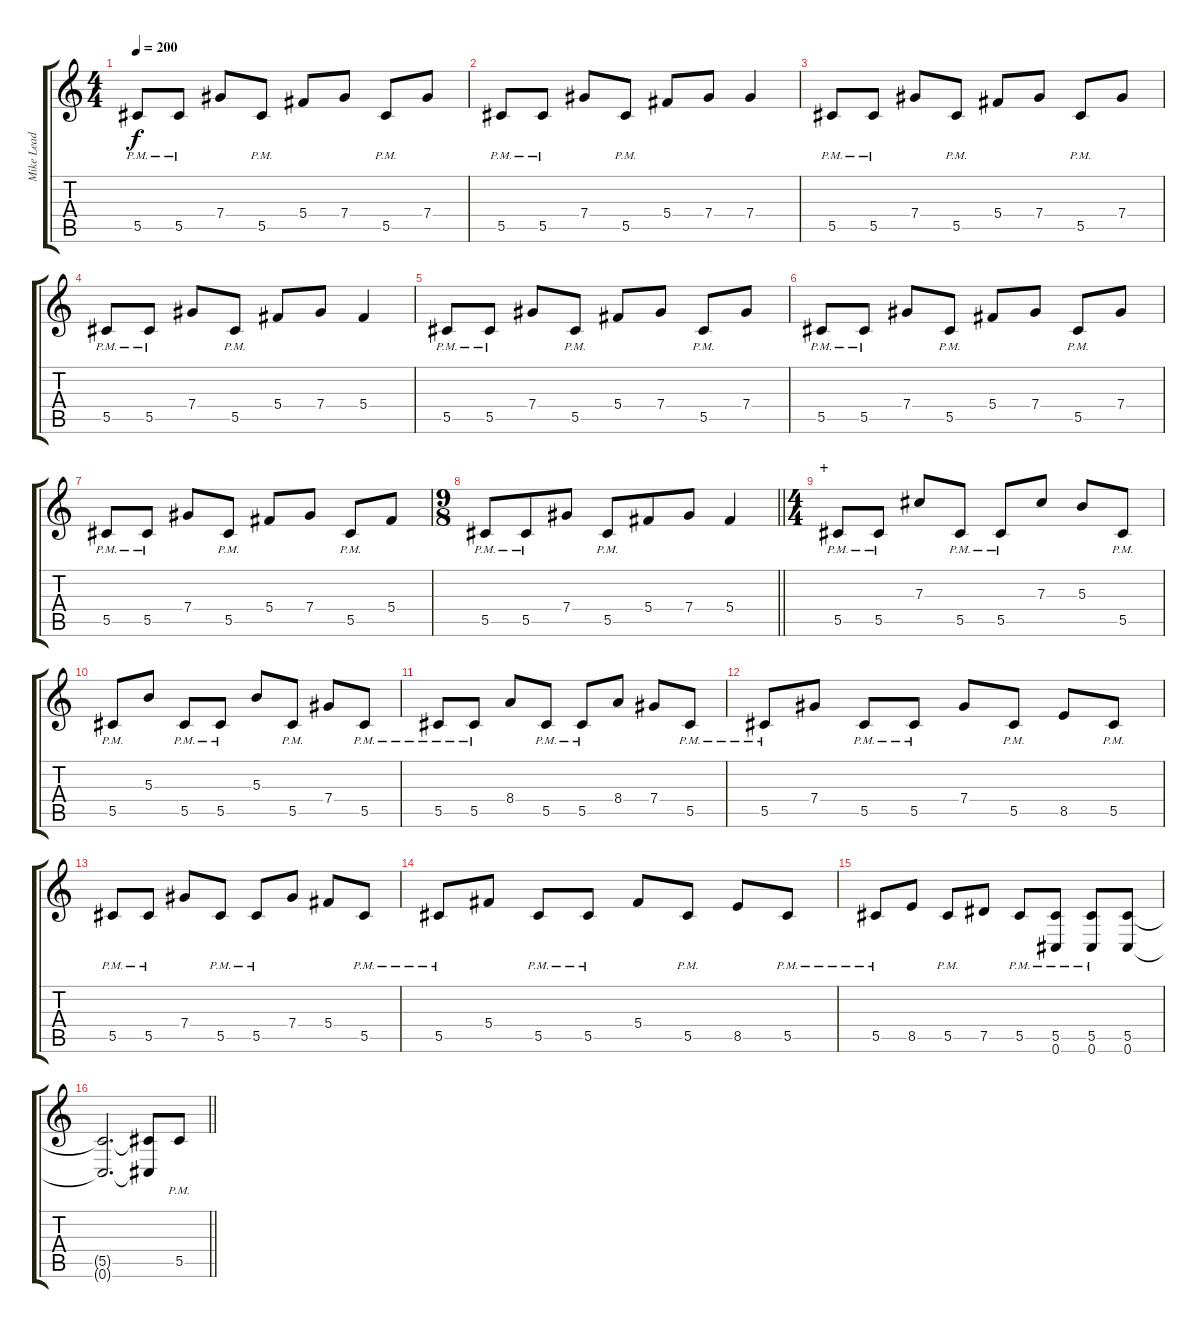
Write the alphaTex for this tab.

\track ("Mike Lead" "Mike Lead") {instrument distortionguitar}
\staff {score tabs}
\tuning (Eb4 Bb3 Gb3 Db3 Ab2 Db2) {hide}
\ts (4 4)
\tempo 200
\clef g2
\ks c
5.5{pm}.8{dy f} 5.5{pm}.8 7.4.8 5.5{pm}.8 5.4.8 7.4.8 5.5{pm}.8 7.4.8 |
5.5{pm}.8 5.5{pm}.8 7.4.8 5.5{pm}.8 5.4.8 7.4.8 7.4.4 |
5.5{pm}.8 5.5{pm}.8 7.4.8 5.5{pm}.8 5.4.8 7.4.8 5.5{pm}.8 7.4.8 |
5.5{pm}.8 5.5{pm}.8 7.4.8 5.5{pm}.8 5.4.8 7.4.8 5.4.4 |
5.5{pm}.8 5.5{pm}.8 7.4.8 5.5{pm}.8 5.4.8 7.4.8 5.5{pm}.8 7.4.8 |
5.5{pm}.8 5.5{pm}.8 7.4.8 5.5{pm}.8 5.4.8 7.4.8 5.5{pm}.8 7.4.8 |
5.5{pm}.8 5.5{pm}.8 7.4.8 5.5{pm}.8 5.4.8 7.4.8 5.5{pm}.8 5.4.8 |
\ts (9 8)
\barLineRight lightlight
5.5{pm}.8 5.5{pm}.8 7.4.8 5.5{pm}.8 5.4.8 7.4.8 5.4.4 |
\ts (4 4)
\section ("" "+")
5.5{pm}.8 5.5{pm}.8 7.3.8 5.5{pm}.8 5.5{pm}.8 7.3.8 5.3.8 5.5{pm}.8 |
5.5{pm}.8 5.3.8 5.5{pm}.8 5.5{pm}.8 5.3.8 5.5{pm}.8 7.4.8 5.5{pm}.8 |
5.5{pm}.8 5.5{pm}.8 8.4.8 5.5{pm}.8 5.5{pm}.8 8.4.8 7.4.8 5.5{pm}.8 |
5.5{pm}.8 7.4.8 5.5{pm}.8 5.5{pm}.8 7.4.8 5.5{pm}.8 8.5.8 5.5{pm}.8 |
5.5{pm}.8 5.5{pm}.8 7.4.8 5.5{pm}.8 5.5{pm}.8 7.4.8 5.4.8 5.5{pm}.8 |
5.5{pm}.8 5.4.8 5.5{pm}.8 5.5{pm}.8 5.4.8 5.5{pm}.8 8.5.8 5.5{pm}.8 |
5.5{pm}.8 8.5.8 5.5{pm}.8 7.5.8 5.5{pm}.8 (5.5{pm} 0.6{pm}).8 (5.5{pm} 0.6{pm}).8 (5.5 0.6).8 |
\barLineRight lightlight
(5.5{t} 0.6{t}).2{d} (5.5{t} 0.6{t}).8 5.5{pm}.8
